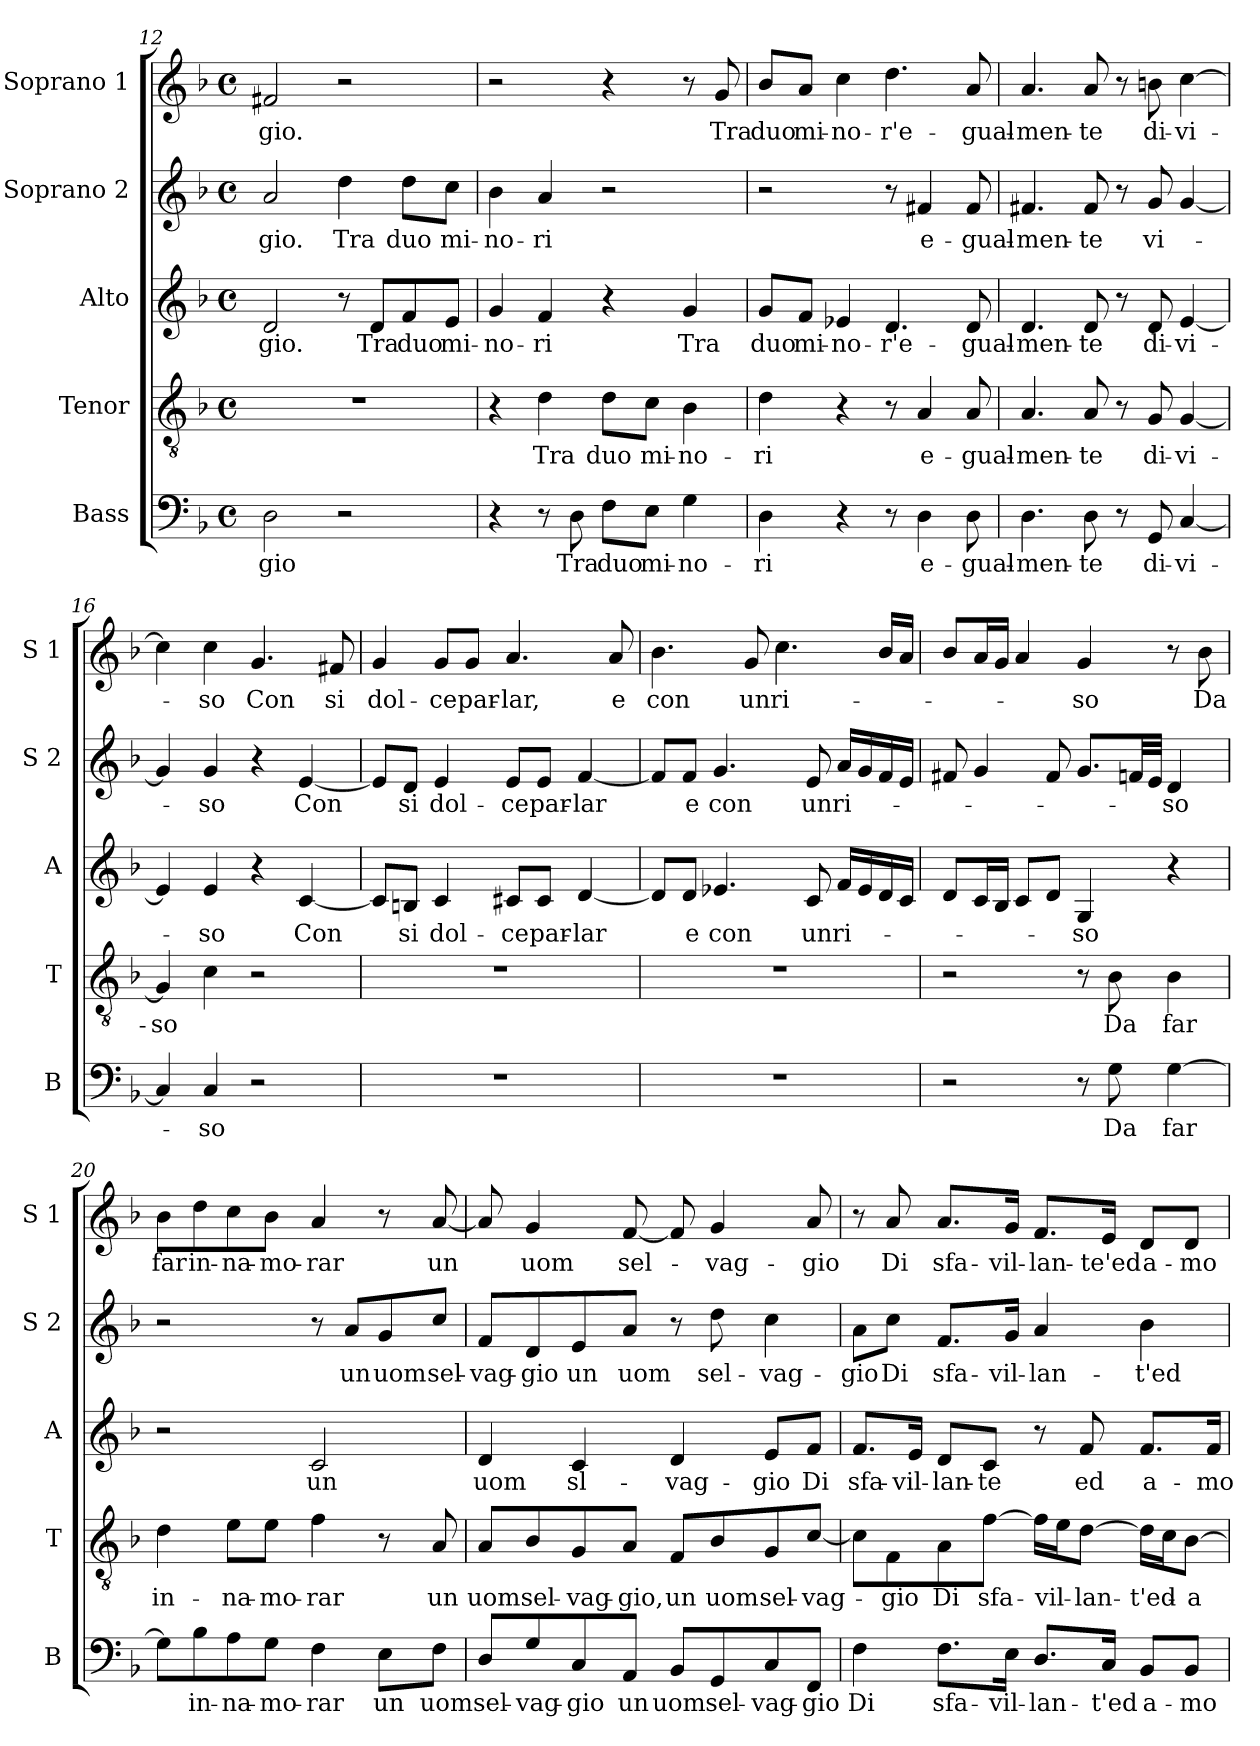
**kern	**text	**kern	**text	**kern	**text	**kern	**text	**kern	**text
*part5	*part5	*part4	*part4	*part3	*part3	*part2	*part2	*part1	*part1
*staff5	*staff5	*staff4	*staff4	*staff3	*staff3	*staff2	*staff2	*staff1	*staff1
*I"Bass	*	*I"Tenor	*	*I"Alto	*	*I"Soprano 2	*	*I"Soprano 1	*
*I'B	*	*I'T	*	*I'A	*	*I'S 2	*	*I'S 1	*
!!LO:LB:g=z
*clefF4	*	*clefGv2	*	*clefG2	*	*clefG2	*	*clefG2	*
*k[b-]	*	*k[b-]	*	*k[b-]	*	*k[b-]	*	*k[b-]	*
*d:	*	*d:	*	*d:	*	*d:	*	*d:	*
*M4/4	*	*M4/4	*	*M4/4	*	*M4/4	*	*M4/4	*
*met(c)	*	*met(c)	*	*met(c)	*	*met(c)	*	*met(c)	*
=12	=12	=12	=12	=12	=12	=12	=12	=12	=12
2D\	-gio	1r	.	2d/	-gio.	2a/	-gio.	2f#X/	-gio.
2r	.	.	.	8r	.	4dd\	Tra	2r	.
.	.	.	.	8d/L	Tra	.	.	.	.
.	.	.	.	8f/	duo	8dd\L	duo	.	.
.	.	.	.	8e/J	mi-	8cc\J	mi-	.	.
=13	=13	=13	=13	=13	=13	=13	=13	=13	=13
4r	.	4r	.	4g/	-no-	4b-\	-no-	2r	.
8r	.	4d\	Tra	4f/	-ri	4a/	-ri	.	.
8D\	Tra	.	.	.	.	.	.	.	.
8F\L	duo	8d\L	duo	4r	.	2r	.	4r	.
8E\J	mi-	8c\J	mi-	.	.	.	.	.	.
4G\	-no-	4B-\	-no-	4g/	Tra	.	.	8r	.
.	.	.	.	.	.	.	.	8g/	Tra
=14	=14	=14	=14	=14	=14	=14	=14	=14	=14
4D\	-ri	4d\	-ri	8g/L	duo	2r	.	8b-/L	duo
.	.	.	.	8f/J	mi-	.	.	8a/J	mi-
4r	.	4r	.	4e-X/	-no-	.	.	4cc\	-no-
8r	.	8r	.	4.d/	-r'e-	8r	.	4.dd\	-r'e-
4D\	e-	4A/	e-	.	.	4f#X/	e-	.	.
8D\	-gual-	8A/	-gual-	8d/	-gual-	8f#/	-gual-	8a/	-gual-
=15	=15	=15	=15	=15	=15	=15	=15	=15	=15
4.D\	-men-	4.A/	-men-	4.d/	-men-	4.f#X/	-men-	4.a/	-men-
8D\	-te	8A/	-te	8d/	-te	8f#/	-te	8a/	-te
8r	.	8r	.	8r	.	8r	di-	8r	.
8GG/	di-	8G/	di-	8d/	di-	8g/	-vi-	8bn\	di-
[4C/	-vi-	[4G/	-vi-	[4e/	-vi-	[4g/	.	[4cc\	-vi-
=16	=16	=16	=16	=16	=16	=16	=16	=16	=16
4C/]	.	4G/]	-so	4e/]	.	4g/]	.	4cc\]	.
4C/	-so	4c\	.	4e/	-so	4g/	-so	4cc\	-so
2r	.	2r	.	4r	.	4r	.	4.g/	Con
.	.	.	.	[4c/	Con	[4e/	Con	.	.
.	.	.	.	.	.	.	.	8f#X/	si
!!LO:PB:g=z
=17	=17	=17	=17	=17	=17	=17	=17	=17	=17
1r	.	1r	.	8c/L]	.	8e/L]	.	4g/	dol-
.	.	.	.	8Bn/J	si	8d/J	si	.	.
.	.	.	.	4c/	dol-	4e/	dol-	8g/L	-ce
.	.	.	.	.	.	.	.	8g/J	par-
.	.	.	.	8c#X/L	-ce	8e/L	-ce	4.a/	-lar,
.	.	.	.	8c#/J	par-	8e/J	par-	.	.
.	.	.	.	[4d/	-lar	[4f/	-lar	.	.
.	.	.	.	.	.	.	.	8a/	e
=18	=18	=18	=18	=18	=18	=18	=18	=18	=18
1r	.	1r	.	8d/L]	.	8f/L]	.	4.b-\	con
.	.	.	.	8d/J	e	8f/J	e	.	.
.	.	.	.	4.e-X/	con	4.g/	con	.	.
.	.	.	.	.	.	.	.	8g/	un
.	.	.	.	.	.	.	.	4.cc\	ri-
.	.	.	.	8c/	un	8e/	un	.	.
.	.	.	.	16f/LL	ri-	16a/LL	ri-	.	.
.	.	.	.	16e-/	.	16g/	.	.	.
.	.	.	.	16d/	.	16f/	.	16b-/LL	.
.	.	.	.	16c/JJ	.	16e/JJ	.	16a/JJ	.
=19	=19	=19	=19	=19	=19	=19	=19	=19	=19
2r	.	2r	.	8d/L	.	8f#X/	.	8b-/L	.
.	.	.	.	16c/L	.	4g/	.	16a/L	.
.	.	.	.	16B-/JJ	.	.	.	16g/JJ	.
.	.	.	.	8c/L	.	.	.	4a/	.
.	.	.	.	8d/J	.	8f#/	.	.	.
8r	.	8r	.	4G/	-so	8.g/L	.	4g/	-so
8G\	Da	8B-\	Da	.	.	.	.	.	.
.	.	.	.	.	.	32fn/LL	.	.	.
.	.	.	.	.	.	32e/JJJ	.	.	.
[4G\	far	4B-\	far	4r	.	4d/	-so	8r	.
.	.	.	.	.	.	.	.	8b-\	Da
!!LO:LB:g=z
=20	=20	=20	=20	=20	=20	=20	=20	=20	=20
8G\L]	.	4d\	in-	2r	.	2r	.	8b-\L	far
8B-\	in-	.	.	.	.	.	.	8dd\	in-
8A\	-na-	8e\L	-na-	.	.	.	.	8cc\	-na-
8G\J	-mo-	8e\J	-mo-	.	.	.	.	8b-\J	-mo-
4F\	-rar	4f\	-rar	2c/	un	8r	.	4a/	-rar
.	.	.	.	.	.	8a/L	un	.	.
8E\L	un	8r	.	.	.	8g/	uom	8r	.
8F\J	uom	8A/	un	.	.	8cc/J	sel-	[8a/	un
=21	=21	=21	=21	=21	=21	=21	=21	=21	=21
8D/L	sel-	8A/L	uom	4d/	uom	8f/L	-vag-	8a/]	.
8G/	-vag-	8B-/	sel-	.	.	8d/	-gio	4g/	uom
8C/	-gio	8G/	-vag-	4c/	sl-	8e/	un	.	.
8AA/J	un	8A/J	-gio,	.	.	8a/J	uom	[8f/	sel-
8BB-/L	uom	8F/L	un	4d/	-vag-	8r	.	8f/]	.
8GG/	sel-	8B-/	uom	.	.	8dd\	sel-	4g/	-vag-
8C/	-vag-	8G/	sel-	8e/L	-gio	4cc\	-vag-	.	.
8FF/J	-gio	[8c/J	-vag-	8f/J	Di	.	.	8a/	-gio
=22	=22	=22	=22	=22	=22	=22	=22	=22	=22
4F\	Di	8c\L]	.	8.f/L	sfa-	8a\L	-gio	8r	.
.	.	8F\	-gio	.	.	8cc\J	Di	8a/	Di
.	.	.	.	16e/Jk	-vil-	.	.	.	.
8.F\L	sfa-	8A\	Di	8d/L	-lan-	8.f/L	sfa-	8.a/L	sfa-
.	.	[8f\J	sfa-	8c/J	-te	.	.	.	.
16E\Jk	-vil-	.	.	.	.	16g/Jk	-vil-	16g/Jk	-vil-
8.D/L	-lan-	16f\LL]	.	8r	.	4a/	-lan-	8.f/L	-lan-
.	.	16e\J	-vil-	.	.	.	.	.	.
.	.	[8d\J	-lan-	8f/	ed	.	.	.	.
16C/Jk	-t'ed	.	.	.	.	.	.	16e/Jk	-te'ed
8BB-/L	a-	16d\LL]	-t'ed-	8.f/L	a-	4b-\	-t'ed	8d/L	a-
.	.	16c\J	.	.	.	.	.	.	.
8BB-/J	-mo-	[8B-\J	-a-	.	.	.	.	8d/J	-mo-
.	.	.	.	16f/Jk	-mo-	.	.	.	.
=	=	=	=	=	=	=	=	=	=
*-	*-	*-	*-	*-	*-	*-	*-	*-	*-
